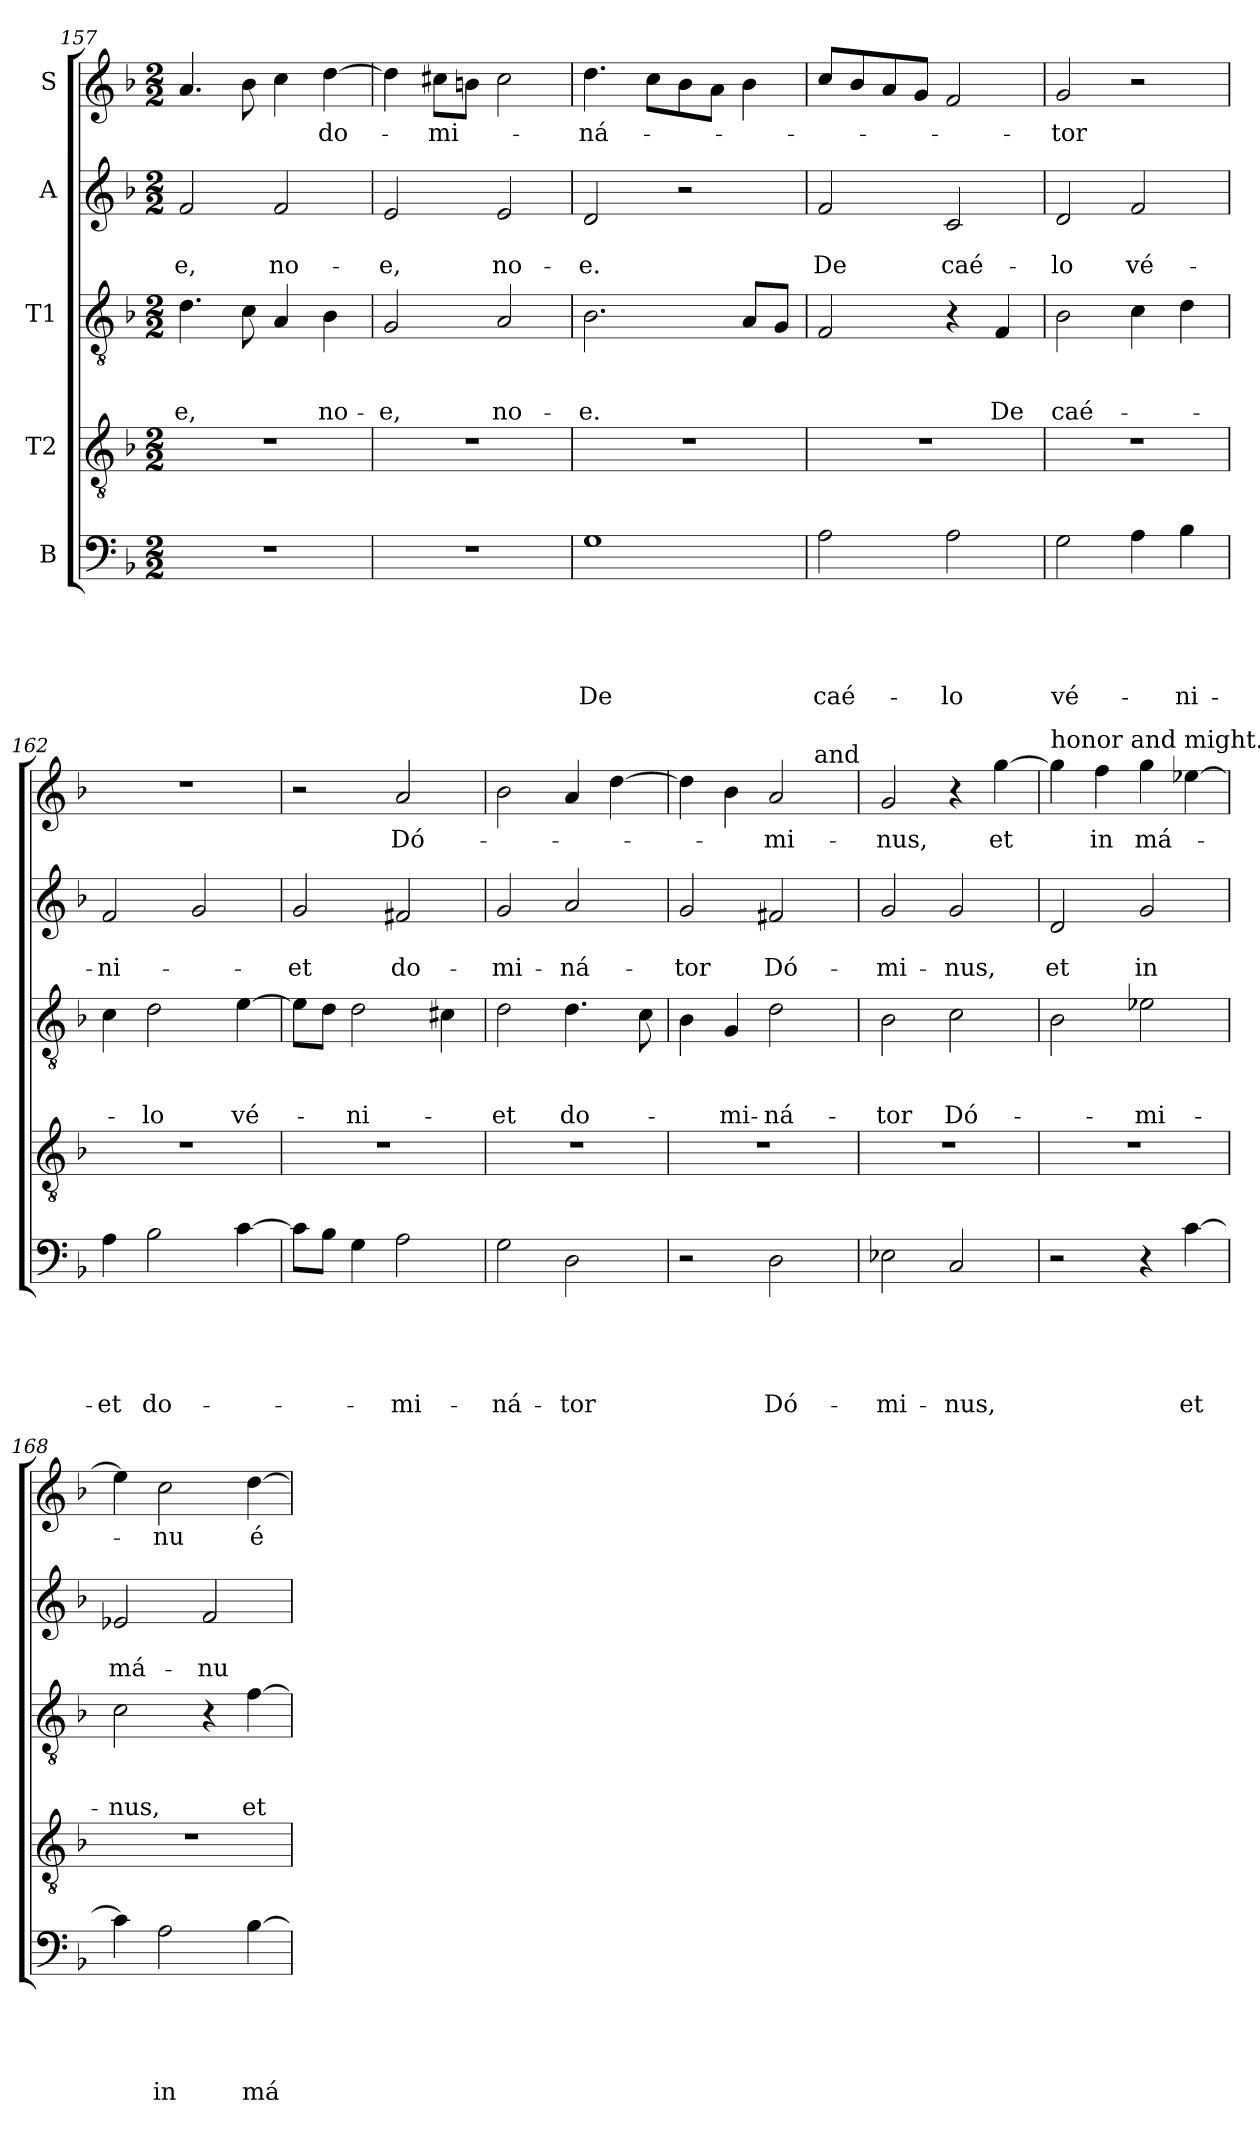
**kern	**text	**text	**text	**text	**text	**kern	**kern	**text	**text	**text	**kern	**text	**text	**kern	**text
*part5	*part5	*part5	*part5	*part5	*part5	*part4	*part3	*part3	*part3	*part3	*part2	*part2	*part2	*part1	*part1
*staff5	*staff5	*staff5	*staff5	*staff5	*staff5	*staff4	*staff3	*staff3	*staff3	*staff3	*staff2	*staff2	*staff2	*staff1	*staff1
*I"B	*	*	*	*	*	*I"T2	*I"T1	*	*	*	*I"A	*	*	*I"S	*
!!LO:LB:g=z
*clefF4	*	*	*	*	*	*clefGv2	*clefGv2	*	*	*	*clefG2	*	*	*clefG2	*
*k[b-]	*	*	*	*	*	*k[b-]	*k[b-]	*	*	*	*k[b-]	*	*	*k[b-]	*
*F:	*	*	*	*	*	*F:	*F:	*	*	*	*F:	*	*	*F:	*
*M2/2	*	*	*	*	*	*M2/2	*M2/2	*	*	*	*M2/2	*	*	*M2/2	*
=157	=157	=157	=157	=157	=157	=157	=157	=157	=157	=157	=157	=157	=157	=157	=157
!	!	!	!	!	!	!	!	!	!	!LO:LY:b	!	!	!LO:LY:b	!	!
1r	.	.	.	.	.	1r	4.d\	.	.	-e,	2f/	.	-e,	4.a/	.
.	.	.	.	.	.	.	8c\	.	.	.	.	.	.	8b-\	.
!	!	!	!	!	!	!	!	!	!	!	!	!	!LO:LY:b	!	!
.	.	.	.	.	.	.	4A/	.	.	.	2f/	.	no-	4cc\	.
!	!	!	!	!	!	!	!	!	!	!LO:LY:b	!	!	!	!	!LO:LY:b
.	.	.	.	.	.	.	4B-\	.	.	no-	.	.	.	[4dd\	do-
=158	=158	=158	=158	=158	=158	=158	=158	=158	=158	=158	=158	=158	=158	=158	=158
!	!	!	!	!	!	!	!	!	!	!LO:LY:b	!	!	!LO:LY:b	!	!
1r	.	.	.	.	.	1r	2G/	.	.	-e,	2e/	.	-e,	4dd\]	.
!	!	!	!	!	!	!	!	!	!	!	!	!	!	!	!LO:LY:b
.	.	.	.	.	.	.	.	.	.	.	.	.	.	8cc#i\L	-mi-
.	.	.	.	.	.	.	.	.	.	.	.	.	.	8bni\J	.
!	!	!	!	!	!	!	!	!	!	!LO:LY:b	!	!	!LO:LY:b	!	!
.	.	.	.	.	.	.	2A/	.	.	no-	2e/	.	no-	2cc#i\	.
=159	=159	=159	=159	=159	=159	=159	=159	=159	=159	=159	=159	=159	=159	=159	=159
!	!	!	!	!	!LO:LY:b	!	!	!	!	!LO:LY:b	!	!	!LO:LY:b	!	!LO:LY:b
1G	.	.	.	.	De	1r	2.B-\	.	.	-e.	2d/	.	-e.	4.dd\	-ná-
.	.	.	.	.	.	.	.	.	.	.	.	.	.	8cc\L	.
.	.	.	.	.	.	.	.	.	.	.	2r	.	.	8b-\	.
.	.	.	.	.	.	.	.	.	.	.	.	.	.	8a\J	.
.	.	.	.	.	.	.	8A/L	.	.	.	.	.	.	4b-\	.
.	.	.	.	.	.	.	8G/J	.	.	.	.	.	.	.	.
=160	=160	=160	=160	=160	=160	=160	=160	=160	=160	=160	=160	=160	=160	=160	=160
!	!	!	!	!	!LO:LY:b	!	!	!	!	!	!	!	!LO:LY:b	!	!
2A\	.	.	.	.	caé-	1r	2F/	.	.	.	2f/	.	De	8cc/L	.
.	.	.	.	.	.	.	.	.	.	.	.	.	.	8b-/	.
.	.	.	.	.	.	.	.	.	.	.	.	.	.	8a/	.
.	.	.	.	.	.	.	.	.	.	.	.	.	.	8g/J	.
!	!	!	!	!	!LO:LY:b	!	!	!	!	!	!	!	!LO:LY:b	!	!
2A\	.	.	.	.	-lo	.	4r	.	.	.	2c/	.	caé-	2f/	.
!	!	!	!	!	!	!	!	!	!	!LO:LY:b	!	!	!	!	!
.	.	.	.	.	.	.	4F/	.	.	De	.	.	.	.	.
=161	=161	=161	=161	=161	=161	=161	=161	=161	=161	=161	=161	=161	=161	=161	=161
!	!	!	!	!	!LO:LY:b	!	!	!	!	!LO:LY:b	!	!	!LO:LY:b	!	!LO:LY:b
2G\	.	.	.	.	vé-	1r	2B-\	.	.	caé-	2d/	.	-lo	2g/	-tor
!	!	!	!	!	!	!	!	!	!	!	!	!	!LO:LY:b	!	!
4A\	.	.	.	.	.	.	4c\	.	.	.	2f/	.	vé-	2r	.
!	!	!	!	!	!LO:LY:b	!	!	!	!	!	!	!	!	!	!
4B-\	.	.	.	.	-ni-	.	4d\	.	.	.	.	.	.	.	.
=162	=162	=162	=162	=162	=162	=162	=162	=162	=162	=162	=162	=162	=162	=162	=162
!	!	!	!	!	!LO:LY:b	!	!	!	!	!	!	!	!LO:LY:b	!	!
4A\	.	.	.	.	-et	1r	4c\	.	.	.	2f/	.	-ni-	1r	.
!	!	!	!	!	!LO:LY:b	!	!	!	!	!LO:LY:b	!	!	!	!	!
2B-\	.	.	.	.	do-	.	2d\	.	.	-lo	.	.	.	.	.
.	.	.	.	.	.	.	.	.	.	.	2g/	.	.	.	.
!	!	!	!	!	!	!	!	!	!	!LO:LY:b	!	!	!	!	!
[4c\	.	.	.	.	.	.	[4e\	.	.	vé-	.	.	.	.	.
!!LO:PB:g=z
=163	=163	=163	=163	=163	=163	=163	=163	=163	=163	=163	=163	=163	=163	=163	=163
!	!	!	!	!	!	!	!	!	!	!	!	!	!LO:LY:b	!	!
8c\L]	.	.	.	.	.	1r	8e\L]	.	.	.	2g/	.	-et	2r	.
8B-\J	.	.	.	.	.	.	8d\J	.	.	.	.	.	.	.	.
!	!	!	!	!	!	!	!	!	!	!LO:LY:b	!	!	!	!	!
4G\	.	.	.	.	.	.	2d\	.	.	-ni-	.	.	.	.	.
!	!	!	!	!	!LO:LY:b	!	!	!	!	!	!	!	!LO:LY:b	!	!LO:LY:b
2A\	.	.	.	.	-mi-	.	.	.	.	.	2f#i/	.	do-	2a/	Dó-
.	.	.	.	.	.	.	4c#i\	.	.	.	.	.	.	.	.
=164	=164	=164	=164	=164	=164	=164	=164	=164	=164	=164	=164	=164	=164	=164	=164
!	!	!	!	!	!LO:LY:b	!	!	!	!	!LO:LY:b	!	!	!LO:LY:b	!	!
2G\	.	.	.	.	-ná-	1r	2d\	.	.	-et	2g/	.	-mi-	2b-\	.
!	!	!	!	!	!LO:LY:b	!	!	!	!	!LO:LY:b	!	!	!LO:LY:b	!	!
2D\	.	.	.	.	-tor	.	4.d\	.	.	do-	2a/	.	-ná-	4a/	.
.	.	.	.	.	.	.	.	.	.	.	.	.	.	[4dd\	.
.	.	.	.	.	.	.	8c\	.	.	.	.	.	.	.	.
=165	=165	=165	=165	=165	=165	=165	=165	=165	=165	=165	=165	=165	=165	=165	=165
!	!	!	!	!	!	!	!	!	!	!	!	!	!LO:LY:b	!	!
*	*	*	*	*	*	*	*	*	*	*	*	*	*	*^	*
2r	.	.	.	.	.	1r	4B-\	.	.	.	2g/	.	-tor	4dd\]	2.ryy	.
!	!	!	!	!	!	!	!	!	!	!LO:LY:b	!	!	!	!	!	!
.	.	.	.	.	.	.	4G/	.	.	-mi-	.	.	.	4b-\	.	.
!	!	!	!	!	!LO:LY:b	!	!	!	!	!LO:LY:b	!	!	!LO:LY:b	!	!	!LO:LY:b
2D\	.	.	.	.	Dó-	.	2d\	.	.	-ná-	2f#i/	.	Dó-	2a/	.	-mi-
!	!	!	!	!	!	!	!	!	!	!	!	!	!	!	!LO:TX:a:t=and	!
.	.	.	.	.	.	.	.	.	.	.	.	.	.	.	4ryy	.
=166	=166	=166	=166	=166	=166	=166	=166	=166	=166	=166	=166	=166	=166	=166	=166	=166
!	!	!	!	!	!	!	!	!	!	!	!	!	!	!LO:TX:a:t=in his hand,	!	!
!	!	!	!	!	!LO:LY:b	!	!	!	!	!LO:LY:b	!	!	!LO:LY:b	!	!	!LO:LY:b
*	*	*	*	*	*	*	*	*	*	*	*	*	*	*v	*v	*
2E-X\	.	.	.	.	-mi-	1r	2B-\	.	.	-tor	2g/	.	-mi-	2g/	-nus,
!	!	!	!	!	!LO:LY:b	!	!	!	!	!LO:LY:b	!	!	!LO:LY:b	!	!
2C/	.	.	.	.	-nus,	.	2c\	.	.	Dó-	2g/	.	-nus,	4r	.
!	!	!	!	!	!	!	!	!	!	!	!	!	!	!	!LO:LY:b
.	.	.	.	.	.	.	.	.	.	.	.	.	.	[4gg\	et
=167	=167	=167	=167	=167	=167	=167	=167	=167	=167	=167	=167	=167	=167	=167	=167
!	!	!	!	!	!	!	!	!	!	!	!	!	!	!LO:TX:a:t=honor and might.	!
!	!	!	!	!	!	!	!	!	!	!	!	!	!LO:LY:b	!	!
2r	.	.	.	.	.	1r	2B-\	.	.	.	2d/	.	et	4gg\]	.
!	!	!	!	!	!	!	!	!	!	!	!	!	!	!	!LO:LY:b
.	.	.	.	.	.	.	.	.	.	.	.	.	.	4ff\	in
!	!	!	!	!	!	!	!	!	!	!LO:LY:b	!	!	!LO:LY:b	!	!LO:LY:b
4r	.	.	.	.	.	.	2e-X\	.	.	-mi-	2g/	.	in	4gg\	má-
!	!	!	!	!	!LO:LY:b	!	!	!	!	!	!	!	!	!	!
[4c\	.	.	.	.	et	.	.	.	.	.	.	.	.	[4ee-i\	.
=168	=168	=168	=168	=168	=168	=168	=168	=168	=168	=168	=168	=168	=168	=168	=168
!	!	!	!	!	!	!	!	!	!	!LO:LY:b	!	!	!LO:LY:b	!	!
4c\]	.	.	.	.	.	1r	2c\	.	.	-nus,	2e-i/	.	má-	4ee-\]	.
!	!	!	!	!	!LO:LY:b	!	!	!	!	!	!	!	!	!	!LO:LY:b
2A\	.	.	.	.	in	.	.	.	.	.	.	.	.	2cc\	-nu
!	!	!	!	!	!	!	!	!	!	!	!	!	!LO:LY:b	!	!
.	.	.	.	.	.	.	4r	.	.	.	2f/	.	-nu	.	.
!	!	!	!	!	!LO:LY:b	!	!	!	!	!LO:LY:b	!	!	!	!	!LO:LY:b
[4B-\	.	.	.	.	má-	.	[4f\	.	.	et	.	.	.	[4dd\	é-
=	=	=	=	=	=	=	=	=	=	=	=	=	=	=	=
*-	*-	*-	*-	*-	*-	*-	*-	*-	*-	*-	*-	*-	*-	*-	*-
